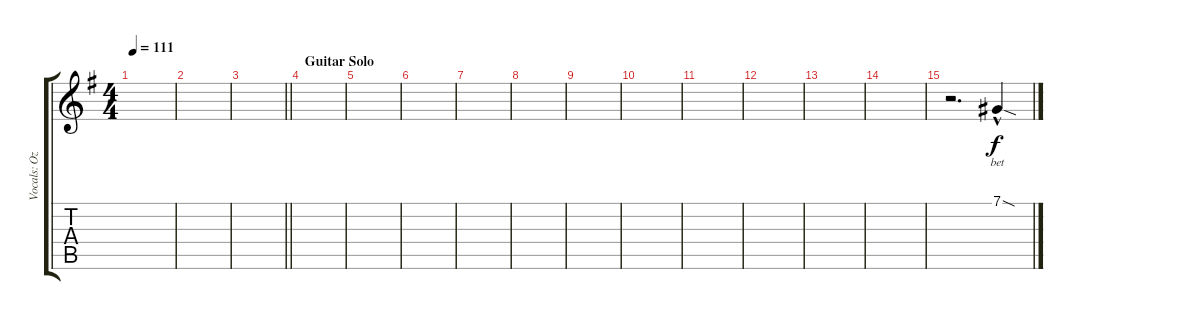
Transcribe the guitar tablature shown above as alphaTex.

\track ("Vocals: Ozzy" "Vocals: Oz") {instrument lead2sawtooth}
\staff {score tabs}
\tuning (Db4 Ab3 E3 B2 Gb2 Db2) {hide}
\ts (4 4)
\tempo 111
\clef g2
\ks g
|
|
\barLineRight lightlight
|
\section ("" "Guitar Solo")
|
|
|
|
|
|
|
|
|
|
|
r.2{d} 7.1{sod hac}.4{lyrics (0 "bet") lyrics (1 "") lyrics (2 "") lyrics (3 "") lyrics (4 "")}
